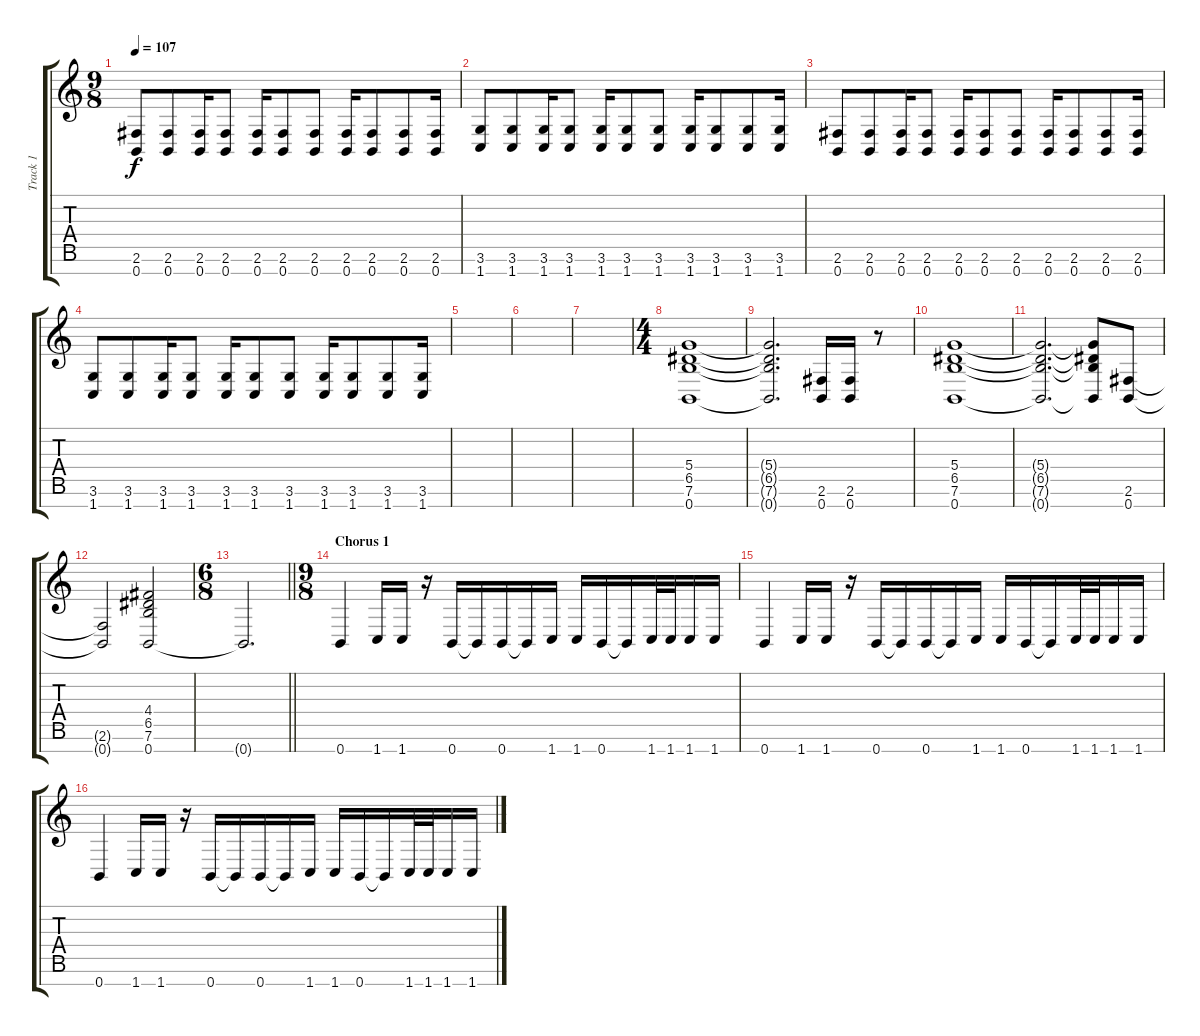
\track ("Track 1" "Track 1") {instrument distortionguitar}
\staff {score tabs}
\tuning (E4 B3 G3 D3 A2 E2 B1) {hide}
\ts (9 8)
\tempo 107
\clef g2
\ks c
(2.6 0.7).8{dy f} (2.6 0.7).8 (2.6 0.7).16 (2.6 0.7).8 (2.6 0.7).16 (2.6 0.7).8 (2.6 0.7).8 (2.6 0.7).16 (2.6 0.7).8 (2.6 0.7).8 (2.6 0.7).16 |
(3.6 1.7).8 (3.6 1.7).8 (3.6 1.7).16 (3.6 1.7).8 (3.6 1.7).16 (3.6 1.7).8 (3.6 1.7).8 (3.6 1.7).16 (3.6 1.7).8 (3.6 1.7).8 (3.6 1.7).16 |
(2.6 0.7).8 (2.6 0.7).8 (2.6 0.7).16 (2.6 0.7).8 (2.6 0.7).16 (2.6 0.7).8 (2.6 0.7).8 (2.6 0.7).16 (2.6 0.7).8 (2.6 0.7).8 (2.6 0.7).16 |
(3.6 1.7).8 (3.6 1.7).8 (3.6 1.7).16 (3.6 1.7).8 (3.6 1.7).16 (3.6 1.7).8 (3.6 1.7).8 (3.6 1.7).16 (3.6 1.7).8 (3.6 1.7).8 (3.6 1.7).16 |
|
|
|
\ts (4 4)
(5.4 6.5 7.6 0.7).1 |
(5.4{t} 6.5{t} 7.6{t} 0.7{t}).2{d} (2.6 0.7).16 (2.6 0.7).16 r.8 |
(5.4 6.5 7.6 0.7).1 |
(5.4{t} 6.5{t} 7.6{t} 0.7{t}).2{d} (5.4{t} 6.5{t} 7.6{t} 0.7{t}).8 (2.6 0.7).8 |
(2.6{t} 0.7{t}).2 (4.4 6.5 7.6 0.7).2 |
\ts (6 8)
\barLineRight lightlight
0.7{t}.2{d} |
\ts (9 8)
\section ("" "Chorus 1")
0.7.4 1.7.16 1.7.16 r.16 0.7.16 0.7{t}.16 0.7.16 0.7{t}.16 1.7.16 1.7.16 0.7.16 0.7{t}.16 1.7.32 1.7.32 1.7.16 1.7.16 |
0.7.4 1.7.16 1.7.16 r.16 0.7.16 0.7{t}.16 0.7.16 0.7{t}.16 1.7.16 1.7.16 0.7.16 0.7{t}.16 1.7.32 1.7.32 1.7.16 1.7.16 |
0.7.4 1.7.16 1.7.16 r.16 0.7.16 0.7{t}.16 0.7.16 0.7{t}.16 1.7.16 1.7.16 0.7.16 0.7{t}.16 1.7.32 1.7.32 1.7.16 1.7.16
